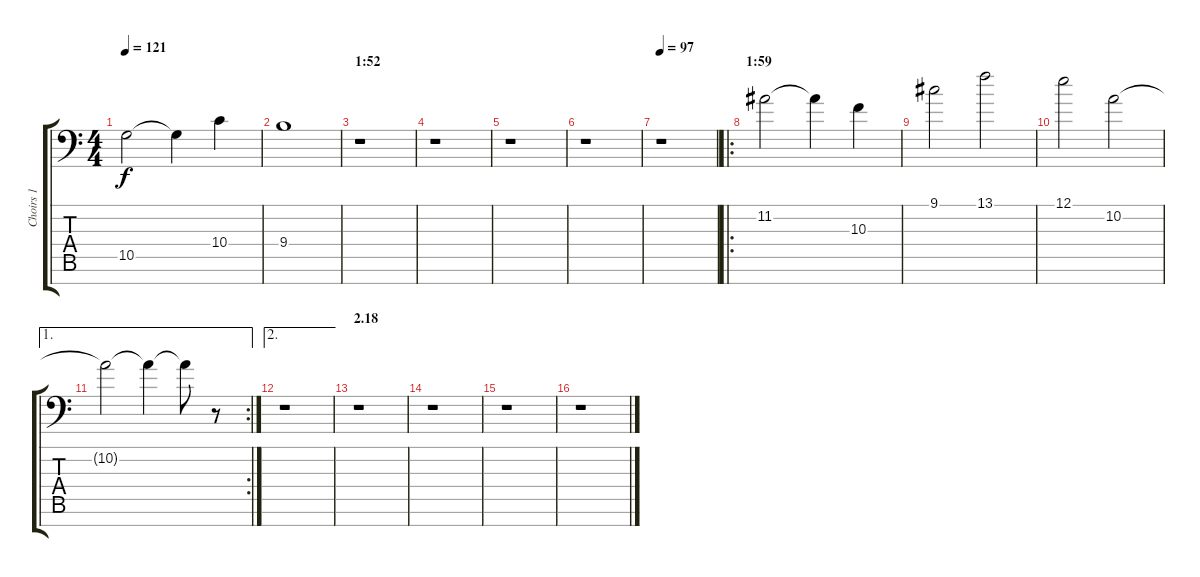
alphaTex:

\track ("Choirs 1" "Choirs 1") {instrument choiraahs}
\staff {score tabs}
\tuning (E4 B3 G3 D3 A2 E2 C-1) {hide}
\ts (4 4)
\tempo 121
\clef f4
\ks c
10.5.2{dy f volume 14 balance 8 instrument baritonesax} 10.5{t}.4 10.4.4 |
9.4.1 |
\section ("" "1:52")
r.1 |
r.1 |
r.1 |
r.1 |
\tempo 97
r.1 |
\ro
\section ("" "1:59")
11.2.2{volume 10 balance 16 instrument choiraahs} 11.2{t}.4 10.3.4 |
9.1.2 13.1.2 |
12.1.2 10.2.2 |
\ae 1
\rc 2
10.2{t}.2 10.2{t}.4 10.2{t}.8 r.8 |
\ae 2
r.1 |
\section ("" "2.18")
r.1 |
r.1 |
r.1 |
r.1
